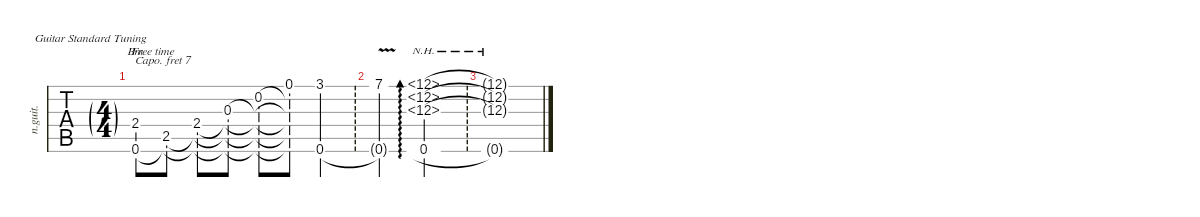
\defaultSystemsLayout 4
\hideDynamics
\bracketExtendMode nobrackets
\track ("Nylon Guitar" "n.guit.") {instrument acousticguitarnylon}
\staff {tabs}
\capo 7
\tuning (E4 B3 G3 D3 A2 E2)
\chord ("Bm" x x x 2 x 0) {showdiagram false showfingering false}
\ts (4 4)
\beaming (8 2 2 2 2)
\ft
\tempo (36 hide)
\clef g2
\ks c
(0.6 2.4).8{ch "Bm" dy mf} (2.5{acc #} 0.6{t}).8 (2.4 0.6{t} 2.5{t acc #}).8 (0.3 0.6{t} 2.4{t} 2.5{t acc #}).8 (0.2{acc #} 0.6{t} 2.4{t} 0.3{t} 2.5{t acc #}).8 (0.1 0.6{t} 2.4{t} 0.3{t} 0.2{t acc #} 2.5{t acc #}).8 (3.1 0.6).4 |
\ft
(7.1{v acc #} 0.6{t}).2 (12.1{nh} 12.2{nh acc #} 12.3{nh} 0.6).2{ad 0} |
\ft
(12.1{nh t} 12.2{nh t acc #} 12.3{nh t} 0.6{t}).1
